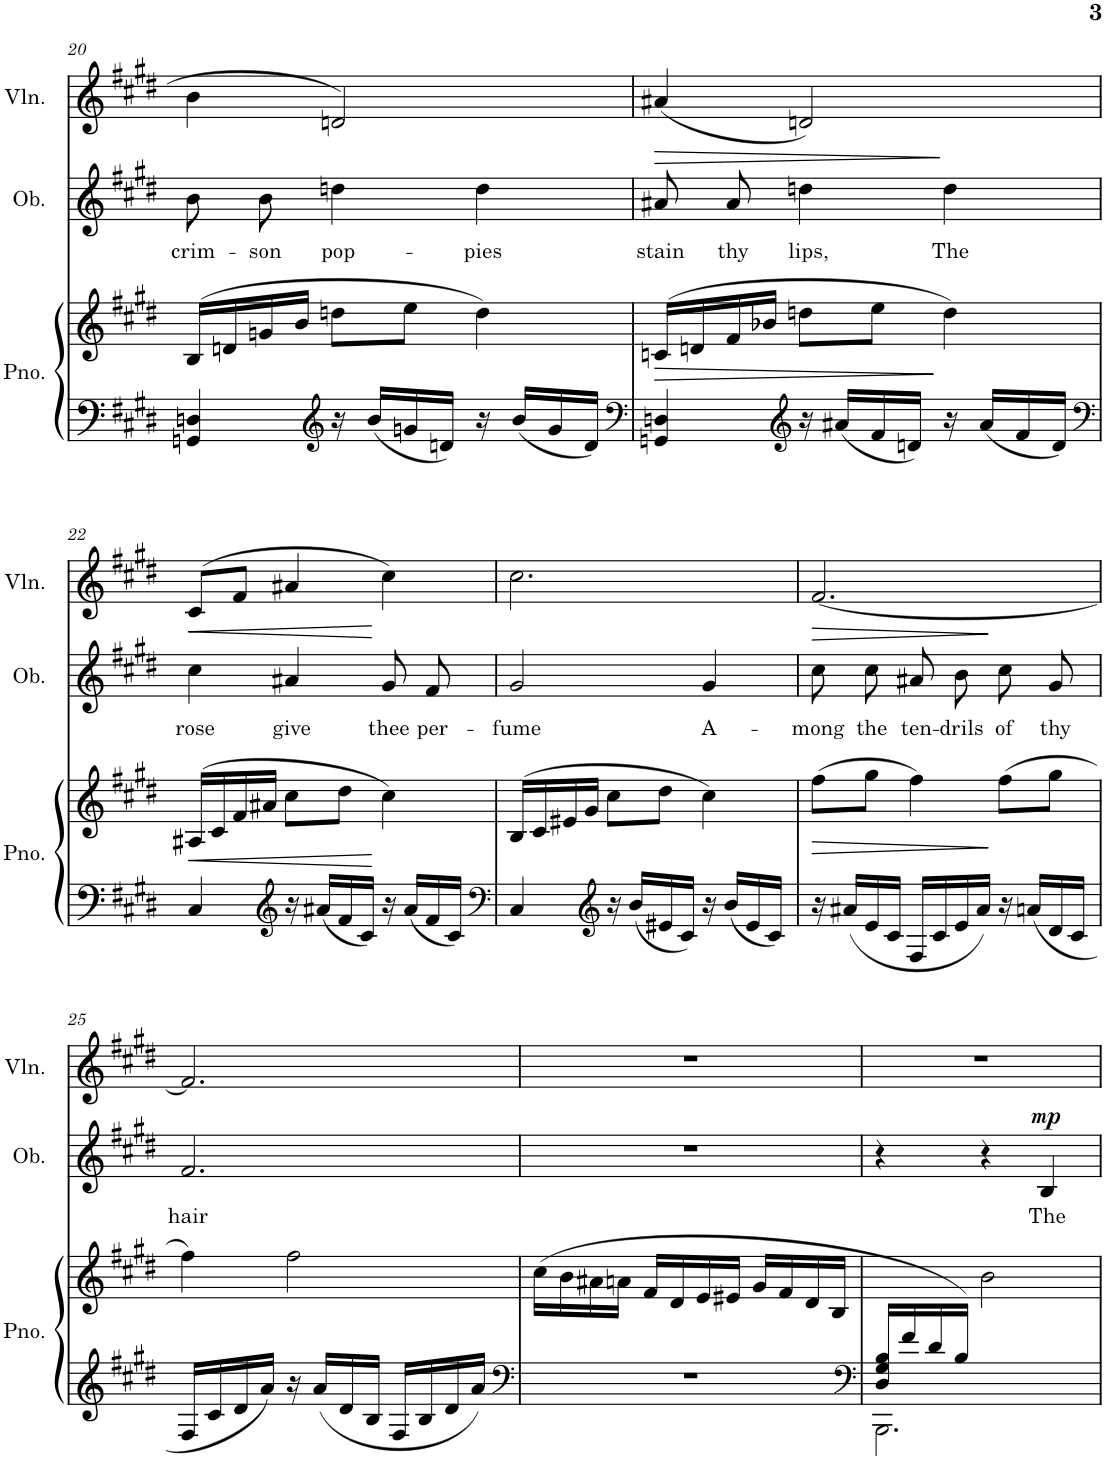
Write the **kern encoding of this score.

**kern	**kern	**dynam	**kern	**text	**dynam	**kern	**dynam
*part3	*part3	*part3	*part2	*part2	*part2	*part1	*part1
*staff4	*staff3	*staff3/4	*staff2	*staff2	*staff2	*staff1	*staff1
*I"Piano	*	*	*I"Oboe	*	*	*I"Violin	*
*I'Pno.	*	*	*I'Ob.	*	*	*I'Vln.	*
!!LO:PB:g=z
*clefF4	*clefG2	*	*clefG2	*	*	*clefG2	*
*k[f#c#g#d#]	*k[f#c#g#d#]	*	*k[f#c#g#d#]	*	*	*k[f#c#g#d#]	*
*M3/4	*M3/4	*	*M3/4	*	*	*M3/4	*
=20	=20	=20	=20	=20	=20	=20	=20
!	!	!	!	!LO:LY:b	!	!	!
4GGn/ 4Dn/	(16B/LL	.	8b\L	crim-	.	4b\	.
.	16dn/	.	.	.	.	.	.
!	!	!	!	!LO:LY:b	!	!	!
.	16gn/	.	8b\J	-son	.	.	.
.	16b/JJ	.	.	.	.	.	.
*clefG2	*	*	*	*	*	*	*
!	!	!	!	!LO:LY:b	!	!	!
16r	8ddn\L	.	4ddn\	pop-	.	2dn/	.
16b/LL	.	.	.	.	.	.	.
16gn/	8ee\J	.	.	.	.	.	.
16dn/JJ	.	.	.	.	.	.	.
!	!	!	!	!LO:LY:b	!	!	!
16r	4dd\)	.	4dd\	-pies	.	.	.
16b/LL	.	.	.	.	.	.	.
16g/	.	.	.	.	.	.	.
16d/JJ	.	.	.	.	.	.	.
=21	=21	=21	=21	=21	=21	=21	=21
*clefF4	*	*	*	*	*	*	*
!	!	!LO:HP:b	!	!LO:LY:b	!	!	!LO:HP:b
4GGn/ 4Dn/	(16cn/LL	>	8a#X/L	stain	.	(4a#X/	>
.	16dn/	.	.	.	.	.	.
!	!	!	!	!LO:LY:b	!	!	!
.	16f#/	.	8a#/J	thy	.	.	.
.	16b-X/JJ	.	.	.	.	.	.
*clefG2	*	*	*	*	*	*	*
!	!	!	!	!LO:LY:b	!	!	!
16r	8ddn\L	.	4ddn\	lips,	.	2dn/)	.
16a#X/LL	.	.	.	.	.	.	.
16f#/	8ee\J	.	.	.	.	.	.
16dn/JJ	.	.	.	.	.	.	.
!	!	!	!	!LO:LY:b	!	!	!
16r	4dd\)	]	4dd\	The	.	.	.
16a#/LL	.	.	.	.	.	.	.
16f#/	.	.	.	.	.	.	.
16d/JJ	.	.	.	.	.	.	.
.	.	.	.	.	.	.	]
!!LO:LB:g=z
=22	=22	=22	=22	=22	=22	=22	=22
*clefF4	*	*	*	*	*	*	*
!	!	!LO:HP:b	!	!LO:LY:b	!	!	!LO:HP:b
4C#/	(16A#X/LL	<	4cc#\	rose	.	(8c#/L	<
.	16c#/	.	.	.	.	.	.
.	16f#/	.	.	.	.	8f#/J	.
.	16a#X/JJ	.	.	.	.	.	.
*clefG2	*	*	*	*	*	*	*
!	!	!	!	!LO:LY:b	!	!	!
16r	8cc#\L	.	4a#X/	give	.	4a#X/	.
16a#X/LL	.	.	.	.	.	.	.
16f#/	8dd#\J	.	.	.	.	.	.
16c#/JJ	.	.	.	.	.	.	.
!	!	!	!	!LO:LY:b	!	!	!
16r	4cc#\)	[	8g#/L	thee	.	4cc#\)	[
16a#/LL	.	.	.	.	.	.	.
!	!	!	!	!LO:LY:b	!	!	!
16f#/	.	.	8f#/J	per-	.	.	.
16c#/JJ	.	.	.	.	.	.	.
=23	=23	=23	=23	=23	=23	=23	=23
*clefF4	*	*	*	*	*	*	*
!	!	!	!	!LO:LY:b	!	!	!
4C#/	(16B/LL	.	2g#/	-fume	.	2.cc#\	.
.	16c#/	.	.	.	.	.	.
.	16e#X/	.	.	.	.	.	.
.	16g#/JJ	.	.	.	.	.	.
*clefG2	*	*	*	*	*	*	*
16r	8cc#\L	.	.	.	.	.	.
16b/LL	.	.	.	.	.	.	.
16e#X/	8dd#\J	.	.	.	.	.	.
16c#/JJ	.	.	.	.	.	.	.
!	!	!	!	!LO:LY:b	!	!	!
16r	4cc#\)	.	4g#/	A-	.	.	.
16b/LL	.	.	.	.	.	.	.
16e#/	.	.	.	.	.	.	.
16c#/JJ	.	.	.	.	.	.	.
=24	=24	=24	=24	=24	=24	=24	=24
!	!	!LO:HP:b	!	!LO:LY:b	!	!	!LO:HP:b
16r	(8ff#\L	>	8cc#\L	-mong	.	[2.f#/	>
16a#X/LL	.	.	.	.	.	.	.
!	!	!	!	!LO:LY:b	!	!	!
16e/	8gg#\J	.	8cc#\J	the	.	.	.
16c#/JJ	.	.	.	.	.	.	.
!	!	!	!	!LO:LY:b	!	!	!
16F#/LL	4ff#\)	.	8a#X/L	ten-	.	.	.
16c#/	.	.	.	.	.	.	.
!	!	!	!	!LO:LY:b	!	!	!
16e/	.	.	8b/J	-drils	.	.	.
16a#/JJ	.	.	.	.	.	.	.
!	!	!	!	!LO:LY:b	!	!	!
16r	(8ff#\L	]	8cc#/L	of	.	.	.
16an/LL	.	.	.	.	.	.	.
!	!	!	!	!LO:LY:b	!	!	!
16d#/	8gg#\J	.	8g#/J	thy	.	.	.
16c#/JJ	.	.	.	.	.	.	.
.	.	.	.	.	.	.	]
!!LO:LB:g=z
=25	=25	=25	=25	=25	=25	=25	=25
!	!	!	!	!LO:LY:b	!	!	!
16F#/LL	4ff#\)	.	2.f#/	hair	.	2.f#/]	.
16c#/	.	.	.	.	.	.	.
16d#/	.	.	.	.	.	.	.
16a/JJ	.	.	.	.	.	.	.
16r	2ff#\	.	.	.	.	.	.
16a/LL	.	.	.	.	.	.	.
16d#/	.	.	.	.	.	.	.
16B/JJ	.	.	.	.	.	.	.
16F#/LL	.	.	.	.	.	.	.
16B/	.	.	.	.	.	.	.
16d#/	.	.	.	.	.	.	.
16a/JJ	.	.	.	.	.	.	.
=26	=26	=26	=26	=26	=26	=26	=26
*clefF4	*	*	*	*	*	*	*
2.r	(16cc#\LL	.	2.r	.	.	2.r	.
.	16b\	.	.	.	.	.	.
.	16a#X\	.	.	.	.	.	.
.	16an\JJ	.	.	.	.	.	.
.	16f#/LL	.	.	.	.	.	.
.	16d#/	.	.	.	.	.	.
.	16e/	.	.	.	.	.	.
.	16e#X/JJ	.	.	.	.	.	.
.	16g#/LL	.	.	.	.	.	.
.	16f#/	.	.	.	.	.	.
.	16d#/	.	.	.	.	.	.
.	16B/JJ	.	.	.	.	.	.
=27	=27	=27	=27	=27	=27	=27	=27
*clefF4	*	*	*	*	*	*	*
*^	*	*	*	*	*	*	*
16D#/ 16G#/ 16B/LL	2.BBB\	4ryy	.	4r	.	.	2.r	.
16f#/	.	.	.	.	.	.	.	.
16d#/	.	.	.	.	.	.	.	.
16B/JJ)	.	.	.	.	.	.	.	.
2ryy	.	2b\	.	4r	.	.	.	.
!	!	!	!	!	!LO:LY:b	!LO:DY:a	!	!
.	.	.	.	4B/	The	mp	.	.
*v	*v	*	*	*	*	*	*	*
=	=	=	=	=	=	=	=
*-	*-	*-	*-	*-	*-	*-	*-
